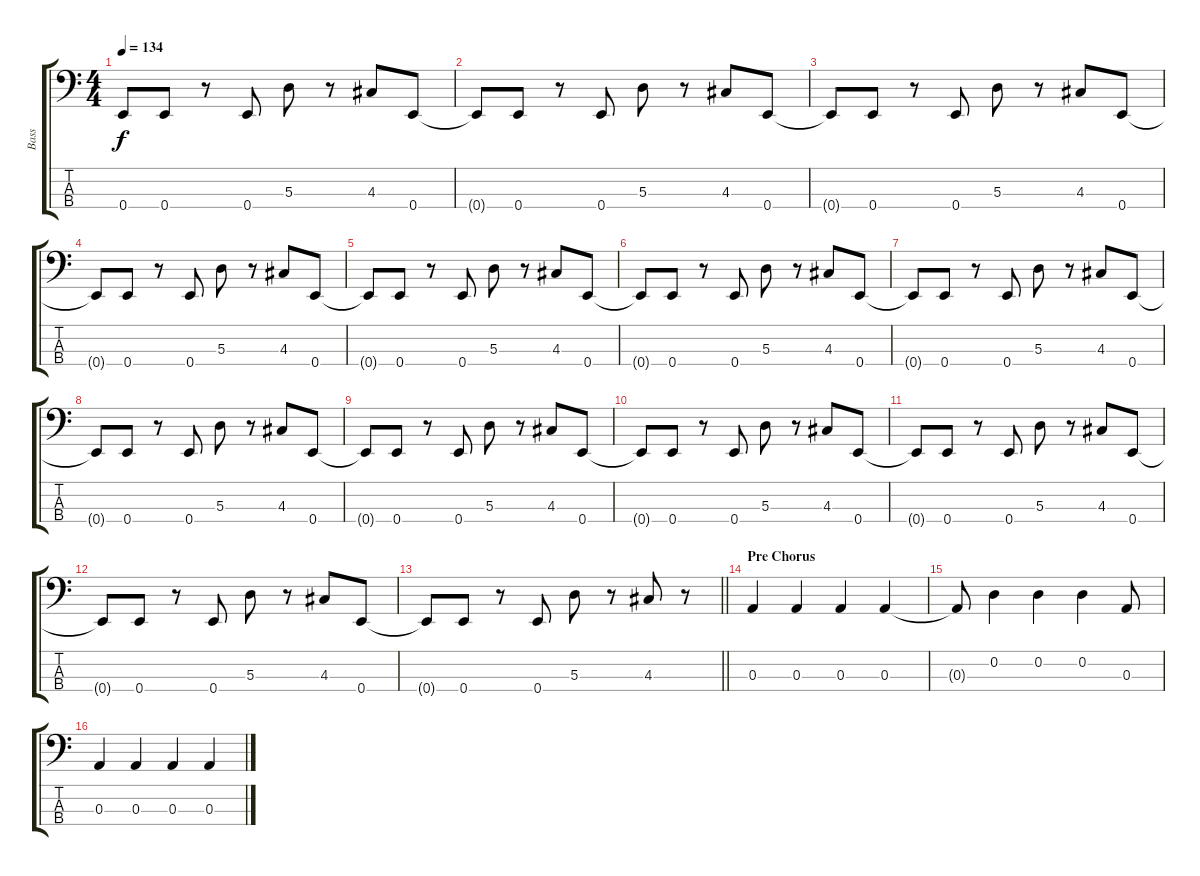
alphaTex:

\track ("Bass" "Bass") {instrument electricbassfinger}
\staff {score tabs}
\tuning (G2 D2 A1 E1) {hide}
\ts (4 4)
\tempo 134
\clef f4
\ks c
0.4{t}.8{dy f} 0.4.8 r.8 0.4.8 5.3.8 r.8 4.3.8 0.4.8 |
0.4{t}.8 0.4.8 r.8 0.4.8 5.3.8 r.8 4.3.8 0.4.8 |
0.4{t}.8 0.4.8 r.8 0.4.8 5.3.8 r.8 4.3.8 0.4.8 |
0.4{t}.8 0.4.8 r.8 0.4.8 5.3.8 r.8 4.3.8 0.4.8 |
0.4{t}.8 0.4.8 r.8 0.4.8 5.3.8 r.8 4.3.8 0.4.8 |
0.4{t}.8 0.4.8 r.8 0.4.8 5.3.8 r.8 4.3.8 0.4.8 |
0.4{t}.8 0.4.8 r.8 0.4.8 5.3.8 r.8 4.3.8 0.4.8 |
0.4{t}.8 0.4.8 r.8 0.4.8 5.3.8 r.8 4.3.8 0.4.8 |
0.4{t}.8 0.4.8 r.8 0.4.8 5.3.8 r.8 4.3.8 0.4.8 |
0.4{t}.8 0.4.8 r.8 0.4.8 5.3.8 r.8 4.3.8 0.4.8 |
0.4{t}.8 0.4.8 r.8 0.4.8 5.3.8 r.8 4.3.8 0.4.8 |
0.4{t}.8 0.4.8 r.8 0.4.8 5.3.8 r.8 4.3.8 0.4.8 |
\barLineRight lightlight
0.4{t}.8 0.4.8 r.8 0.4.8 5.3.8 r.8 4.3.8 r.8 |
\section ("" "Pre Chorus")
0.3.4 0.3.4 0.3.4 0.3.4 |
0.3{t}.8 0.2.4 0.2.4 0.2.4 0.3.8 |
0.3.4 0.3.4 0.3.4 0.3.4
